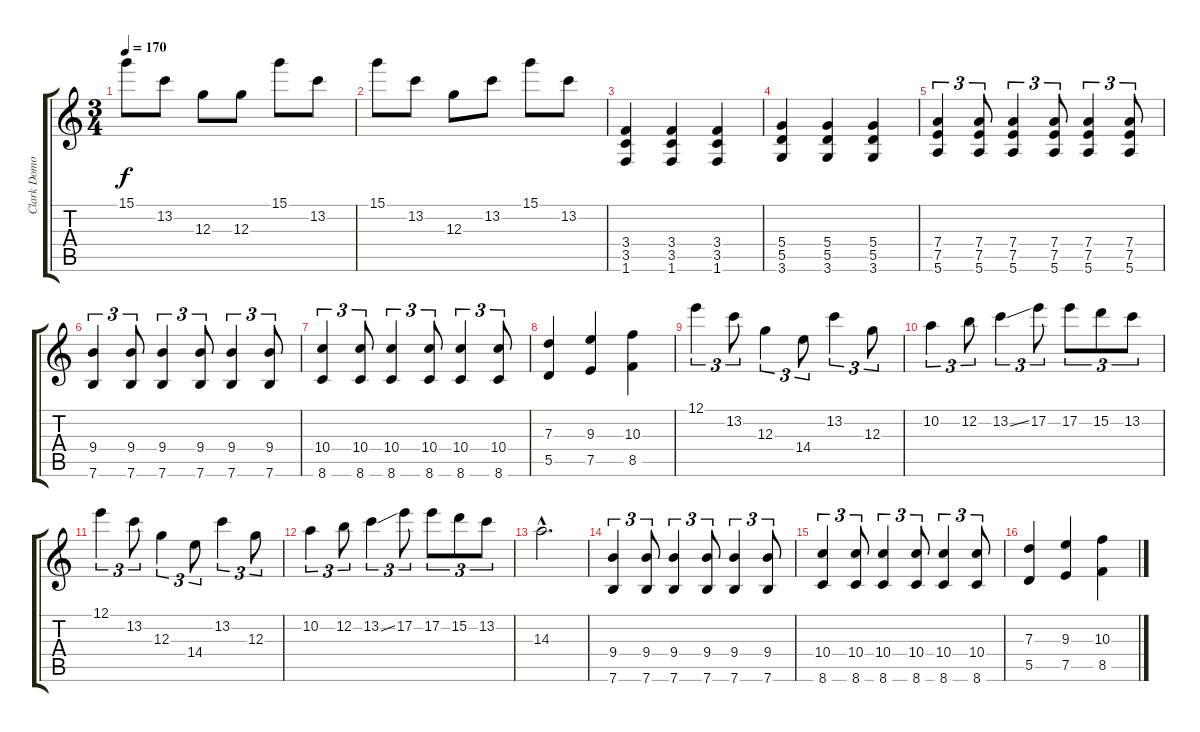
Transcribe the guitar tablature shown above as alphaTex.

\track ("Clark Domoe" "Clark Domo") {instrument overdrivenguitar}
\staff {score tabs}
\tuning (E4 B3 G3 D3 A2 E2) {hide}
\ts (3 4)
\tempo 170
\clef g2
\ks c
15.1.8{dy f} 13.2.8 12.3.8 12.3.8 15.1.8 13.2.8 |
15.1.8 13.2.8 12.3.8 13.2.8 15.1.8 13.2.8 |
(3.4 3.5 1.6).4{volume 13} (3.4 3.5 1.6).4 (3.4 3.5 1.6).4 |
(5.4 5.5 3.6).4 (5.4 5.5 3.6).4 (5.4 5.5 3.6).4 |
(7.4 7.5 5.6).4{tu (3 2)} (7.4 7.5 5.6).8{tu (3 2)} (7.4 7.5 5.6).4{tu (3 2)} (7.4 7.5 5.6).8{tu (3 2)} (7.4 7.5 5.6).4{tu (3 2)} (7.4 7.5 5.6).8{tu (3 2)} |
(9.4 7.6).4{tu (3 2)} (9.4 7.6).8{tu (3 2)} (9.4 7.6).4{tu (3 2)} (9.4 7.6).8{tu (3 2)} (9.4 7.6).4{tu (3 2)} (9.4 7.6).8{tu (3 2)} |
(10.4 8.6).4{tu (3 2)} (10.4 8.6).8{tu (3 2)} (10.4 8.6).4{tu (3 2)} (10.4 8.6).8{tu (3 2)} (10.4 8.6).4{tu (3 2)} (10.4 8.6).8{tu (3 2)} |
(7.3 5.5).4 (9.3 7.5).4 (10.3 8.5).4 |
12.1.4{tu (3 2)} 13.2.8{tu (3 2)} 12.3.4{tu (3 2)} 14.4.8{tu (3 2)} 13.2.4{tu (3 2)} 12.3.8{tu (3 2)} |
10.2.4{tu (3 2)} 12.2.8{tu (3 2)} 13.2{ss}.4{tu (3 2)} 17.2.8{tu (3 2)} 17.2.8{tu (3 2)} 15.2.8{tu (3 2)} 13.2.8{tu (3 2)} |
12.1.4{tu (3 2)} 13.2.8{tu (3 2)} 12.3.4{tu (3 2)} 14.4.8{tu (3 2)} 13.2.4{tu (3 2)} 12.3.8{tu (3 2)} |
10.2.4{tu (3 2)} 12.2.8{tu (3 2)} 13.2{ss}.4{tu (3 2)} 17.2.8{tu (3 2)} 17.2.8{tu (3 2)} 15.2.8{tu (3 2)} 13.2.8{tu (3 2)} |
14.3{hac}.2{d} |
(9.4 7.6).4{tu (3 2)} (9.4 7.6).8{tu (3 2)} (9.4 7.6).4{tu (3 2)} (9.4 7.6).8{tu (3 2)} (9.4 7.6).4{tu (3 2)} (9.4 7.6).8{tu (3 2)} |
(10.4 8.6).4{tu (3 2)} (10.4 8.6).8{tu (3 2)} (10.4 8.6).4{tu (3 2)} (10.4 8.6).8{tu (3 2)} (10.4 8.6).4{tu (3 2)} (10.4 8.6).8{tu (3 2)} |
(7.3 5.5).4 (9.3 7.5).4 (10.3 8.5).4
